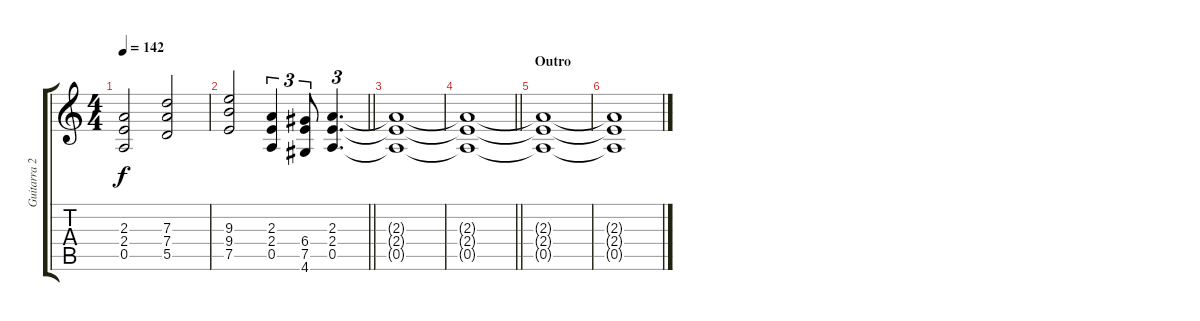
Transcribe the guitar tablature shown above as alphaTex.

\track ("Guitarra 2" "Guitarra 2") {instrument overdrivenguitar}
\staff {score tabs}
\tuning (E4 B3 G3 D3 A2 E2) {hide}
\ts (4 4)
\tempo 142
\clef g2
\ks c
(2.3 2.4 0.5).2{dy f} (7.3 7.4 5.5).2 |
\barLineRight lightlight
(9.3 9.4 7.5).2 (2.3 2.4 0.5).4{tu (3 2)} (6.4 7.5 4.6).8{tu (3 2)} (2.3 2.4 0.5).4{d tu (3 2) volume 0} |
(2.3{t} 2.4{t} 0.5{t}).1 |
\barLineRight lightlight
(2.3{t} 2.4{t} 0.5{t}).1 |
\section ("" "Outro")
(2.3{t} 2.4{t} 0.5{t}).1 |
(2.3{t} 2.4{t} 0.5{t}).1
